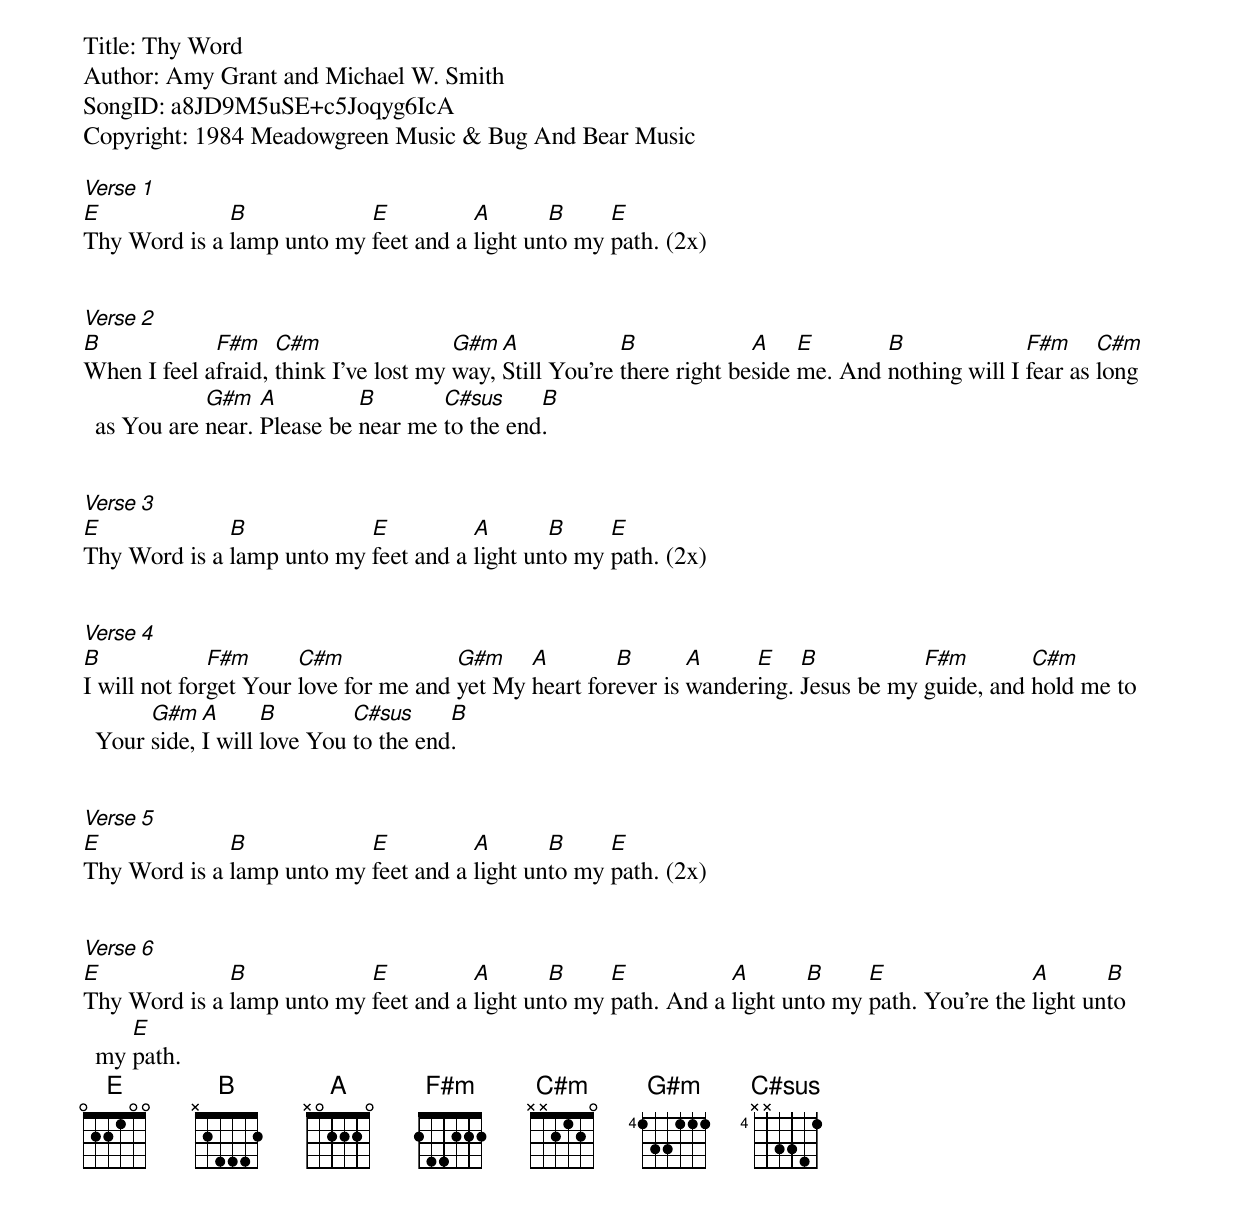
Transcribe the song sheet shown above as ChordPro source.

Title: Thy Word
Author: Amy Grant and Michael W. Smith
SongID: a8JD9M5uSE+c5Joqyg6IcA
Copyright: 1984 Meadowgreen Music & Bug And Bear Music

[Verse 1]
[E]Thy Word is a [B]lamp unto my [E]feet and a [A]light un[B]to my [E]path. (2x)


[Verse 2]
[B]When I feel a[F#m]fraid, [C#m]think I've lost my [G#m]way, [A]Still You're [B]there right be[A]side [E]me. And [B]nothing will I [F#m]fear as [C#m]long as You are [G#m]near. [A]Please be [B]near me [C#sus]to the end[B].


[Verse 3]
[E]Thy Word is a [B]lamp unto my [E]feet and a [A]light un[B]to my [E]path. (2x)


[Verse 4]
[B]I will not for[F#m]get Your [C#m]love for me and [G#m]yet My [A]heart for[B]ever is [A]wander[E]ing. [B]Jesus be my [F#m]guide, and [C#m]hold me to Your [G#m]side, [A]I will [B]love You [C#sus]to the end[B].


[Verse 5]
[E]Thy Word is a [B]lamp unto my [E]feet and a [A]light un[B]to my [E]path. (2x)


[Verse 6]
[E]Thy Word is a [B]lamp unto my [E]feet and a [A]light un[B]to my [E]path. And a [A]light un[B]to my [E]path. You're the [A]light un[B]to my [E]path.
